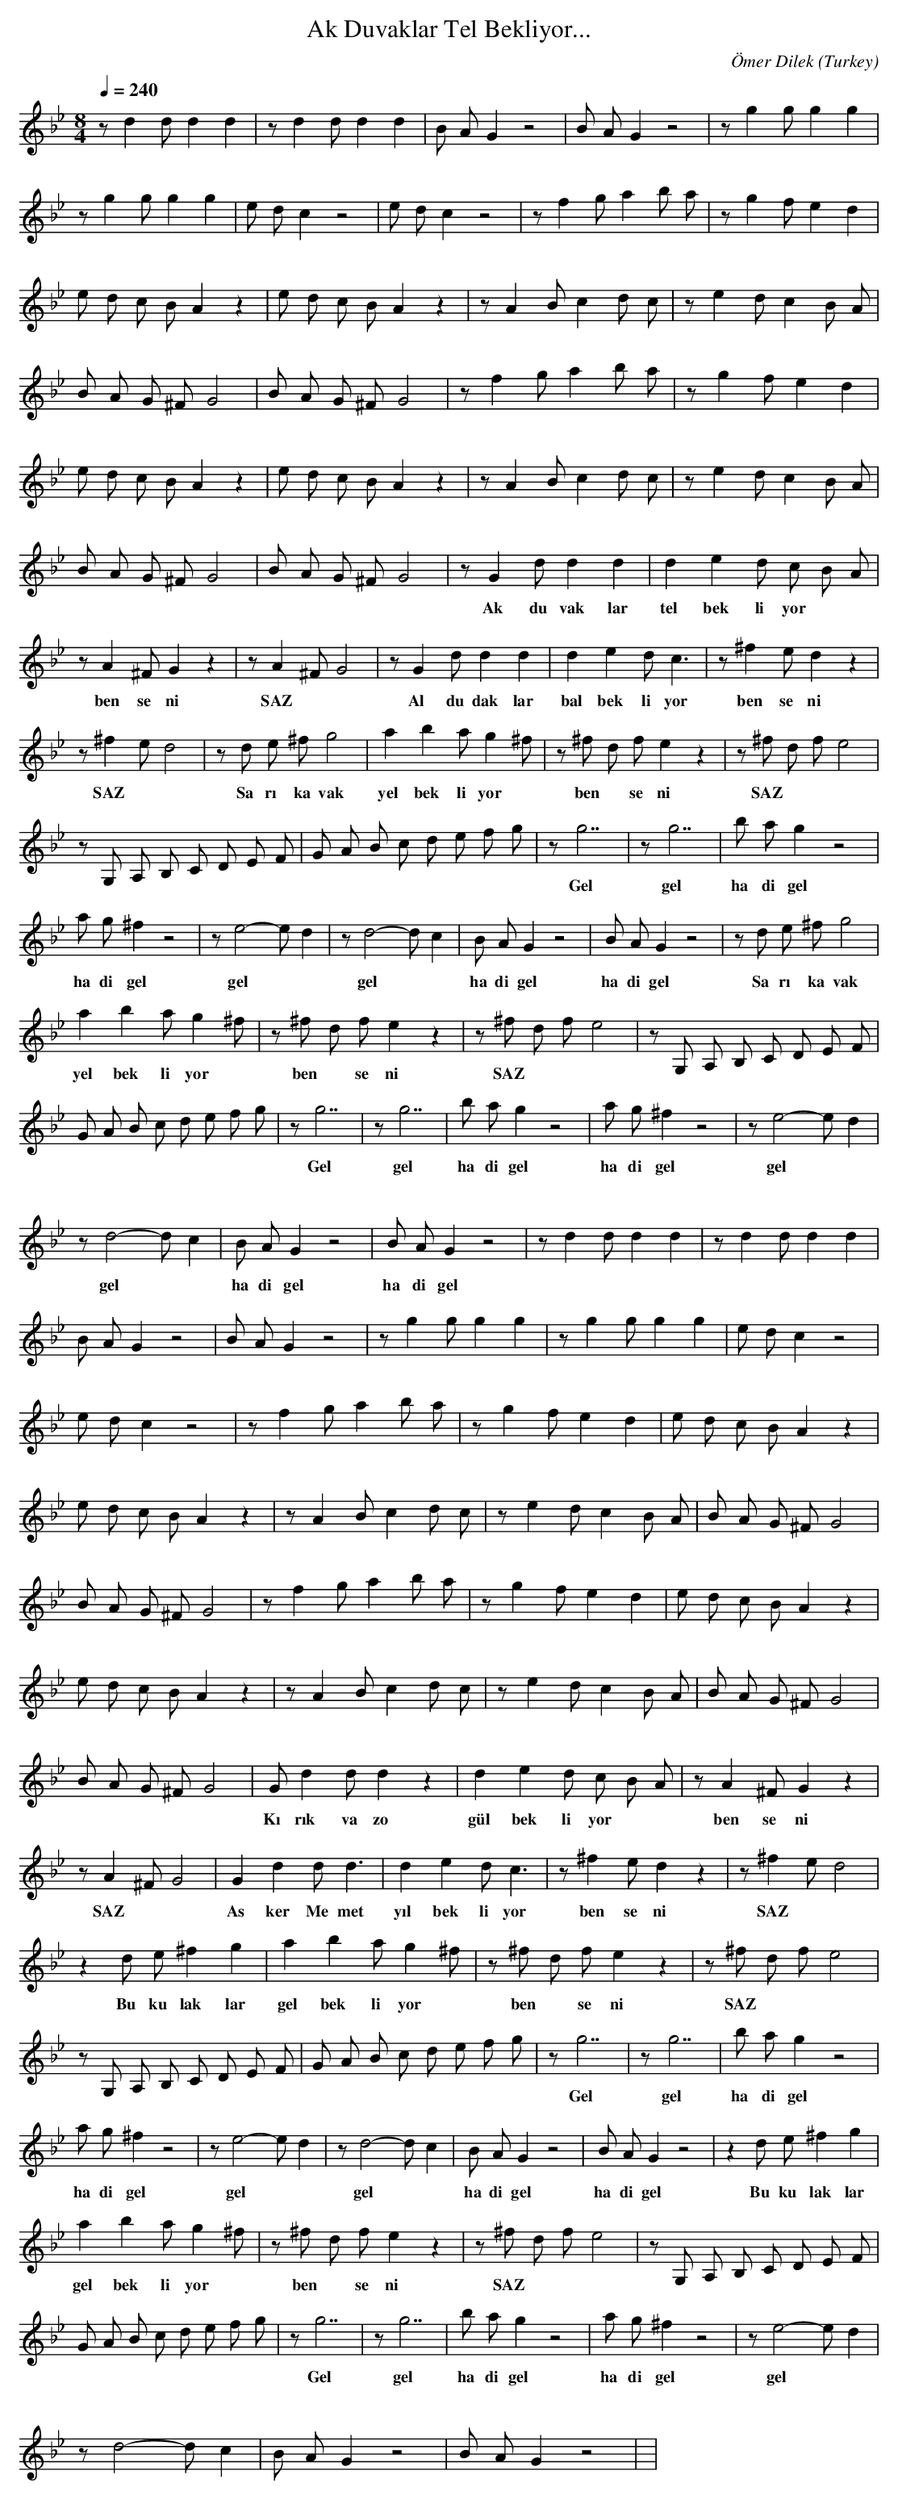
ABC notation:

X:1
T: Ak Duvaklar Tel Bekliyor...
C: Ömer Dilek
O: Turkey
M: 8/4
L: 1/16
K: C _B _e
Q: 1/4=240
z2 d4 d2 d4 d4  | z2 d4 d2 d4 d4  | B2 A2 G4 z8  | \
w:   |   |   |
B2 A2 G4 z8  | z2 g4 g2 g4 g4  |
w:   |   |
z2 g4 g2 g4 g4  | e2 d2 c4 z8  | e2 d2 c4 z8  | \
w:   |   |   |
z2 f4 g2 a4 b2 a2  | z2 g4 f2 e4 d4  |
w:   |   |
e2 d2 c2 B2 A4 z4  | e2 d2 c2 B2 A4 z4  | \
w:   |   |
z2 A4 B2 c4 d2 c2  | z2 e4 d2 c4 B2 A2  |
w:   |   |
B2 A2 G2 ^F2 G8  | B2 A2 G2 ^F2 G8  | \
w:   |   |
z2 f4 g2 a4 b2 a2  | z2 g4 f2 e4 d4  |
w:   |   |
e2 d2 c2 B2 A4 z4  | e2 d2 c2 B2 A4 z4  | \
w:   |   |
z2 A4 B2 c4 d2 c2  | z2 e4 d2 c4 B2 A2  |
w:   |   |
B2 A2 G2 ^F2 G8  | B2 A2 G2 ^F2 G8  | \
w:   |   |
z2 G4 d2 d4 d4  | d4 e4 d2 c2 B2 A2  |
w:  Ak  du vak lar   |  tel  bek li yor   |
z2 A4 ^F2 G4 z4  | z2 A4 ^F2 G8  | z2 G4 d2 d4 d4  | \
w:  ben  se ni    |  SAZ  |  Al  du dak lar   |
d4 e4 d2 c6  | z2 ^f4 e2 d4 z4  |
w:  bal  bek li yor   |  ben  se ni    |
z2 ^f4 e2 d8  | z2 d2 e2 ^f2 g8  | a4 b4 a2 g4 ^f2  | \
w:  SAZ  |  Sa rı  ka vak   |  yel  bek li yor   |
z2 ^f2 d2 f2 e4 z4  | z2 ^f2 d2 f2 e8  |
w:  ben  *  se ni    |  SAZ  |
z2 G,2 A,2 B,2 C2 D2 E2 F2  | G2 A2 B2 c2 d2 e2 f2 g2  | \
w:   |   |
z2 g14  | z2 g14  | b2 a2 g4 z8  |
w:  Gel   |  gel   |  ha di  gel   |
a2 g2 ^f4 z8  | z2 e8-e2 d4  | z2 d8-d2 c4  | \
w:  ha di  gel   |  gel   |  gel    |
B2 A2 G4 z8  | B2 A2 G4 z8  | z2 d2 e2 ^f2 g8  |
w:  ha di  gel   |  ha di  gel    |  Sa rı  ka vak   |
a4 b4 a2 g4 ^f2  | z2 ^f2 d2 f2 e4 z4  | \
w:  yel  bek li yor   |  ben  *  se ni    |
z2 ^f2 d2 f2 e8  | z2 G,2 A,2 B,2 C2 D2 E2 F2  |
w:  SAZ  |   |
G2 A2 B2 c2 d2 e2 f2 g2  | z2 g14  | \
w:   |  Gel   |
z2 g14  | b2 a2 g4 z8  | a2 g2 ^f4 z8  | \
w:  gel   |  ha di  gel   |  ha di  gel   |
z2 e8-e2 d4  |
w:  gel   |
z2 d8-d2 c4  | B2 A2 G4 z8  | B2 A2 G4 z8  | \
w:  gel    |  ha di  gel   |  ha di  gel    |
z2 d4 d2 d4 d4  | z2 d4 d2 d4 d4  |
w:   |   |
B2 A2 G4 z8  | B2 A2 G4 z8  | z2 g4 g2 g4 g4  | \
w:   |   |   |
z2 g4 g2 g4 g4  | e2 d2 c4 z8  |
w:   |   |
e2 d2 c4 z8  | z2 f4 g2 a4 b2 a2  | z2 g4 f2 e4 d4  | \
w:   |   |   |
e2 d2 c2 B2 A4 z4  |
w:   |
e2 d2 c2 B2 A4 z4  | z2 A4 B2 c4 d2 c2  | \
w:   |   |
z2 e4 d2 c4 B2 A2  | B2 A2 G2 ^F2 G8  |
w:   |   |
B2 A2 G2 ^F2 G8  | z2 f4 g2 a4 b2 a2  | \
w:   |   |
z2 g4 f2 e4 d4  | e2 d2 c2 B2 A4 z4  |
w:   |   |
e2 d2 c2 B2 A4 z4  | z2 A4 B2 c4 d2 c2  | \
w:   |   |
z2 e4 d2 c4 B2 A2  | B2 A2 G2 ^F2 G8  |
w:   |   |
B2 A2 G2 ^F2 G8  | G2 d4 d2 d4 z4  | \
w:   |  Kı rık  va zo   |
d4 e4 d2 c2 B2 A2  | z2 A4 ^F2 G4 z4  |
w:  gül  bek li yor   |  ben  se ni    |
z2 A4 ^F2 G8  | G4 d4 d2 d6  | d4 e4 d2 c6  | \
w:  SAZ  |  As ker  Me met   |  yıl  bek li yor   |
z2 ^f4 e2 d4 z4  | z2 ^f4 e2 d8  |
w:  ben  se ni    |  SAZ  |
z4 d2 e2 ^f4 g4  | a4 b4 a2 g4 ^f2  | \
w:  Bu  ku lak lar   |  gel  bek li yor   |
z2 ^f2 d2 f2 e4 z4  | z2 ^f2 d2 f2 e8  |
w:  ben  *  se ni    |  SAZ  |
z2 G,2 A,2 B,2 C2 D2 E2 F2  | G2 A2 B2 c2 d2 e2 f2 g2  | \
w:   |   |
z2 g14  | z2 g14  | b2 a2 g4 z8  |
w:  Gel   |  gel   |  ha di  gel   |
a2 g2 ^f4 z8  | z2 e8-e2 d4  | z2 d8-d2 c4  | \
w:  ha di  gel   |  gel   |  gel   |
B2 A2 G4 z8  | B2 A2 G4 z8  | z4 d2 e2 ^f4 g4  |
w:  ha di  gel   |  ha di  gel    |  Bu  ku lak lar   |
a4 b4 a2 g4 ^f2  | z2 ^f2 d2 f2 e4 z4  | \
w:  gel  bek li yor   |  ben  *  se ni    |
z2 ^f2 d2 f2 e8  | z2 G,2 A,2 B,2 C2 D2 E2 F2  |
w:  SAZ  |   |
G2 A2 B2 c2 d2 e2 f2 g2  | z2 g14  | \
w:   |  Gel   |
z2 g14  | b2 a2 g4 z8  | a2 g2 ^f4 z8  | \
w:  gel   |  ha di  gel   |  ha di  gel   |
z2 e8-e2 d4  |
w:  gel   |
z2 d8-d2 c4  | B2 A2 G4 z8  | B2 A2 G4 z8  | |
